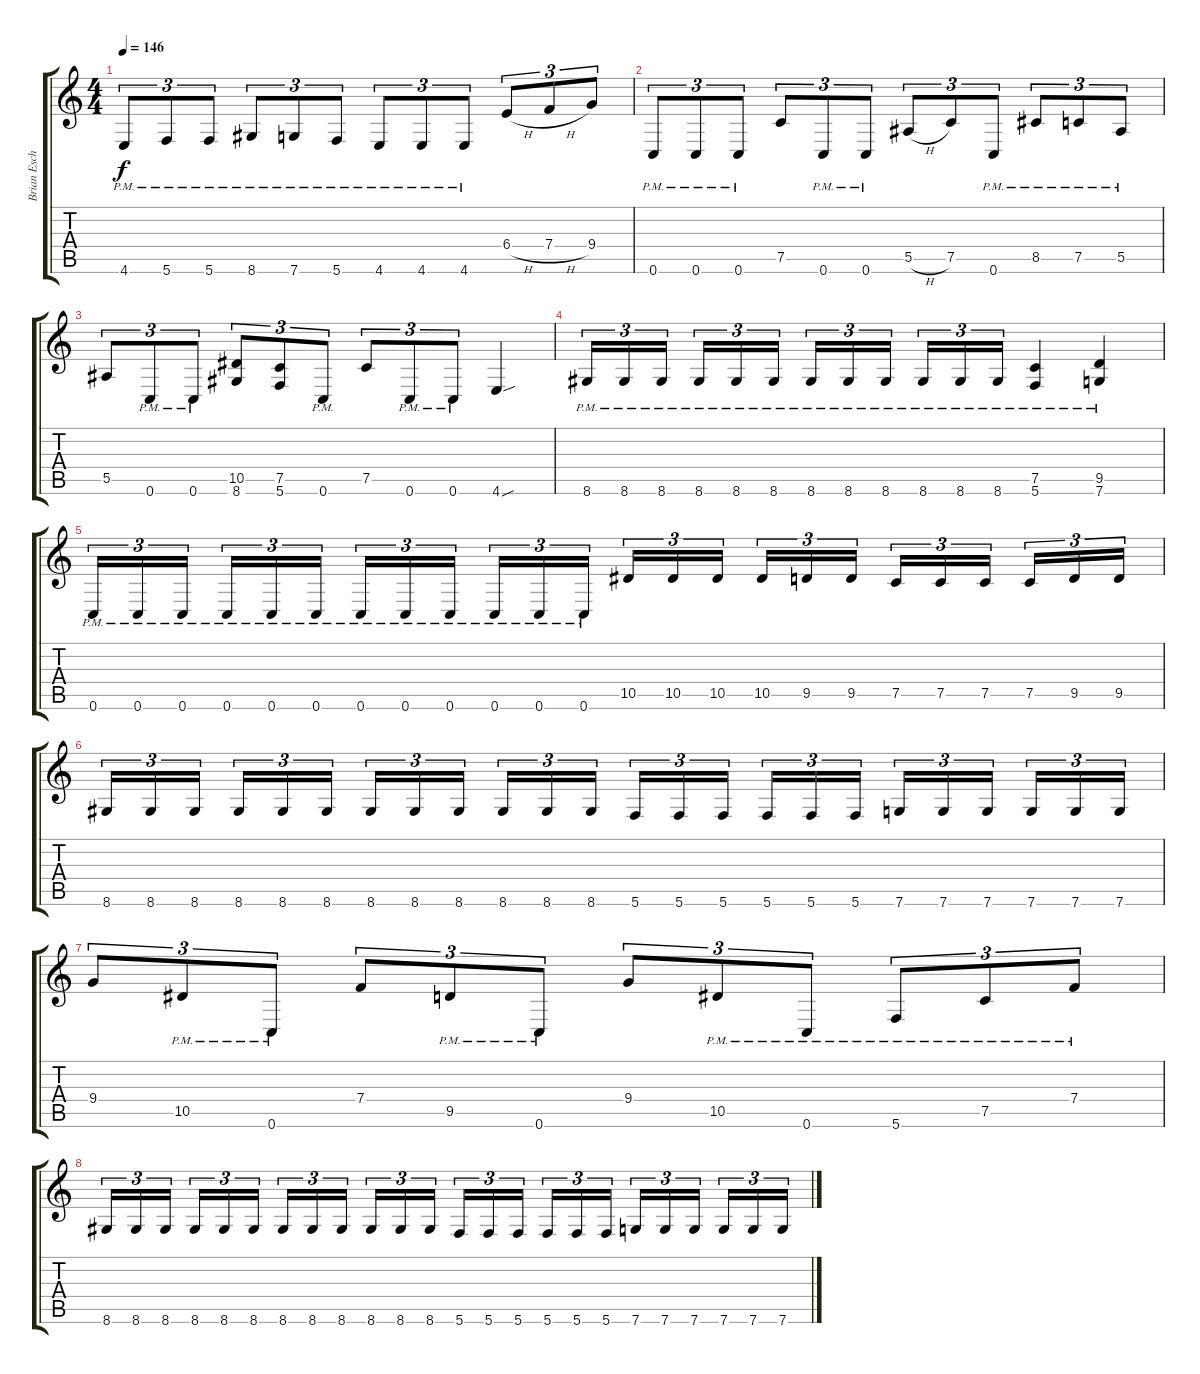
\track ("Brian Eschbach (Guitar + Vocals)" "Brian Esch") {instrument distortionguitar}
\staff {score tabs}
\tuning (C4 G3 Eb3 Bb2 F2 C2) {hide}
\ts (4 4)
\tempo 146
\clef g2
\ks c
4.6{pm}.8{tu (3 2) dy f} 5.6{pm}.8{tu (3 2)} 5.6{pm}.8{tu (3 2)} 8.6{pm}.8{tu (3 2)} 7.6{pm}.8{tu (3 2)} 5.6{pm}.8{tu (3 2)} 4.6{pm}.8{tu (3 2)} 4.6{pm}.8{tu (3 2)} 4.6{pm}.8{tu (3 2)} 6.4{h}.8{tu (3 2)} 7.4{h}.8{tu (3 2)} 9.4.8{tu (3 2)} |
0.6{pm}.8{tu (3 2)} 0.6{pm}.8{tu (3 2)} 0.6{pm}.8{tu (3 2)} 7.5.8{tu (3 2)} 0.6{pm}.8{tu (3 2)} 0.6{pm}.8{tu (3 2)} 5.5{h}.8{tu (3 2)} 7.5.8{tu (3 2)} 0.6{pm}.8{tu (3 2)} 8.5{pm}.8{tu (3 2)} 7.5{pm}.8{tu (3 2)} 5.5{pm}.8{tu (3 2)} |
5.5.8{tu (3 2)} 0.6{pm}.8{tu (3 2)} 0.6{pm}.8{tu (3 2)} (10.5 8.6).8{tu (3 2)} (7.5 5.6).8{tu (3 2)} 0.6{pm}.8{tu (3 2)} 7.5.8{tu (3 2)} 0.6{pm}.8{tu (3 2)} 0.6{pm}.8{tu (3 2)} 4.6{sou}.4 |
8.6{pm}.16{tu (3 2)} 8.6{pm}.16{tu (3 2)} 8.6{pm}.16{tu (3 2)} 8.6{pm}.16{tu (3 2)} 8.6{pm}.16{tu (3 2)} 8.6{pm}.16{tu (3 2)} 8.6{pm}.16{tu (3 2)} 8.6{pm}.16{tu (3 2)} 8.6{pm}.16{tu (3 2)} 8.6{pm}.16{tu (3 2)} 8.6{pm}.16{tu (3 2)} 8.6{pm}.16{tu (3 2)} (7.5{pm} 5.6{pm}).4 (9.5{pm} 7.6{pm}).4 |
0.6{pm}.16{tu (3 2)} 0.6{pm}.16{tu (3 2)} 0.6{pm}.16{tu (3 2)} 0.6{pm}.16{tu (3 2)} 0.6{pm}.16{tu (3 2)} 0.6{pm}.16{tu (3 2)} 0.6{pm}.16{tu (3 2)} 0.6{pm}.16{tu (3 2)} 0.6{pm}.16{tu (3 2)} 0.6{pm}.16{tu (3 2)} 0.6{pm}.16{tu (3 2)} 0.6{pm}.16{tu (3 2)} 10.5.16{tu (3 2)} 10.5.16{tu (3 2)} 10.5.16{tu (3 2)} 10.5.16{tu (3 2)} 9.5.16{tu (3 2)} 9.5.16{tu (3 2)} 7.5.16{tu (3 2)} 7.5.16{tu (3 2)} 7.5.16{tu (3 2)} 7.5.16{tu (3 2)} 9.5.16{tu (3 2)} 9.5.16{tu (3 2)} |
8.6.16{tu (3 2)} 8.6.16{tu (3 2)} 8.6.16{tu (3 2)} 8.6.16{tu (3 2)} 8.6.16{tu (3 2)} 8.6.16{tu (3 2)} 8.6.16{tu (3 2)} 8.6.16{tu (3 2)} 8.6.16{tu (3 2)} 8.6.16{tu (3 2)} 8.6.16{tu (3 2)} 8.6.16{tu (3 2)} 5.6.16{tu (3 2)} 5.6.16{tu (3 2)} 5.6.16{tu (3 2)} 5.6.16{tu (3 2)} 5.6.16{tu (3 2)} 5.6.16{tu (3 2)} 7.6.16{tu (3 2)} 7.6.16{tu (3 2)} 7.6.16{tu (3 2)} 7.6.16{tu (3 2)} 7.6.16{tu (3 2)} 7.6.16{tu (3 2)} |
9.4.8{tu (3 2)} 10.5{pm}.8{tu (3 2)} 0.6{pm}.8{tu (3 2)} 7.4.8{tu (3 2)} 9.5{pm}.8{tu (3 2)} 0.6{pm}.8{tu (3 2)} 9.4.8{tu (3 2)} 10.5{pm}.8{tu (3 2)} 0.6{pm}.8{tu (3 2)} 5.6{pm}.8{tu (3 2)} 7.5{pm}.8{tu (3 2)} 7.4{pm}.8{tu (3 2)} |
8.6.16{tu (3 2)} 8.6.16{tu (3 2)} 8.6.16{tu (3 2)} 8.6.16{tu (3 2)} 8.6.16{tu (3 2)} 8.6.16{tu (3 2)} 8.6.16{tu (3 2)} 8.6.16{tu (3 2)} 8.6.16{tu (3 2)} 8.6.16{tu (3 2)} 8.6.16{tu (3 2)} 8.6.16{tu (3 2)} 5.6.16{tu (3 2)} 5.6.16{tu (3 2)} 5.6.16{tu (3 2)} 5.6.16{tu (3 2)} 5.6.16{tu (3 2)} 5.6.16{tu (3 2)} 7.6.16{tu (3 2)} 7.6.16{tu (3 2)} 7.6.16{tu (3 2)} 7.6.16{tu (3 2)} 7.6.16{tu (3 2)} 7.6.16{tu (3 2)}
